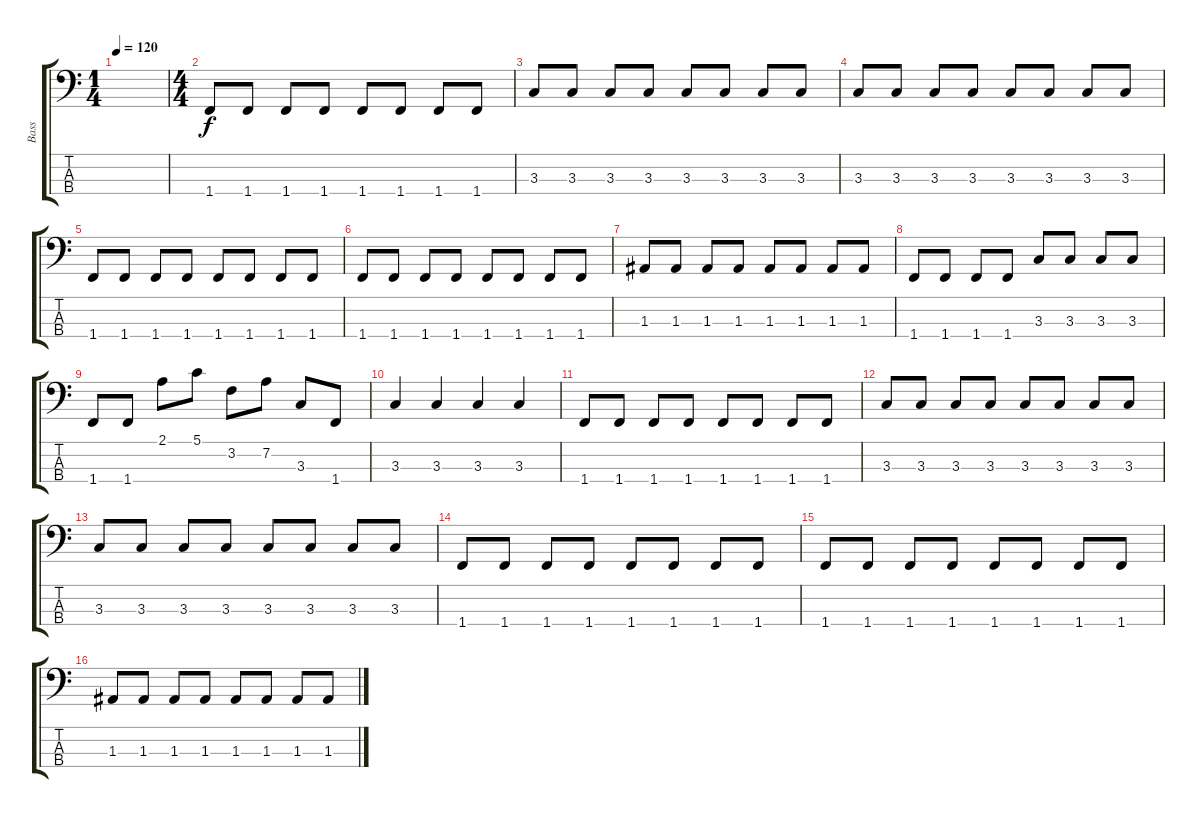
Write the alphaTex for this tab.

\track ("Bass" "Bass") {instrument electricbassfinger}
\staff {score tabs}
\tuning (G2 D2 A1 E1) {hide}
\ts (1 4)
\tempo 120
\clef f4
\ks c
|
\ts (4 4)
1.4.8 1.4.8 1.4.8 1.4.8 1.4.8 1.4.8 1.4.8 1.4.8 |
3.3.8 3.3.8 3.3.8 3.3.8 3.3.8 3.3.8 3.3.8 3.3.8 |
3.3.8 3.3.8 3.3.8 3.3.8 3.3.8 3.3.8 3.3.8 3.3.8 |
1.4.8 1.4.8 1.4.8 1.4.8 1.4.8 1.4.8 1.4.8 1.4.8 |
1.4.8 1.4.8 1.4.8 1.4.8 1.4.8 1.4.8 1.4.8 1.4.8 |
1.3.8 1.3.8 1.3.8 1.3.8 1.3.8 1.3.8 1.3.8 1.3.8 |
1.4.8 1.4.8 1.4.8 1.4.8 3.3.8 3.3.8 3.3.8 3.3.8 |
1.4.8 1.4.8 2.1.8 5.1.8 3.2.8 7.2.8 3.3.8 1.4.8 |
3.3.4 3.3.4 3.3.4 3.3.4 |
1.4.8 1.4.8 1.4.8 1.4.8 1.4.8 1.4.8 1.4.8 1.4.8 |
3.3.8 3.3.8 3.3.8 3.3.8 3.3.8 3.3.8 3.3.8 3.3.8 |
3.3.8 3.3.8 3.3.8 3.3.8 3.3.8 3.3.8 3.3.8 3.3.8 |
1.4.8 1.4.8 1.4.8 1.4.8 1.4.8 1.4.8 1.4.8 1.4.8 |
1.4.8 1.4.8 1.4.8 1.4.8 1.4.8 1.4.8 1.4.8 1.4.8 |
1.3.8 1.3.8 1.3.8 1.3.8 1.3.8 1.3.8 1.3.8 1.3.8
